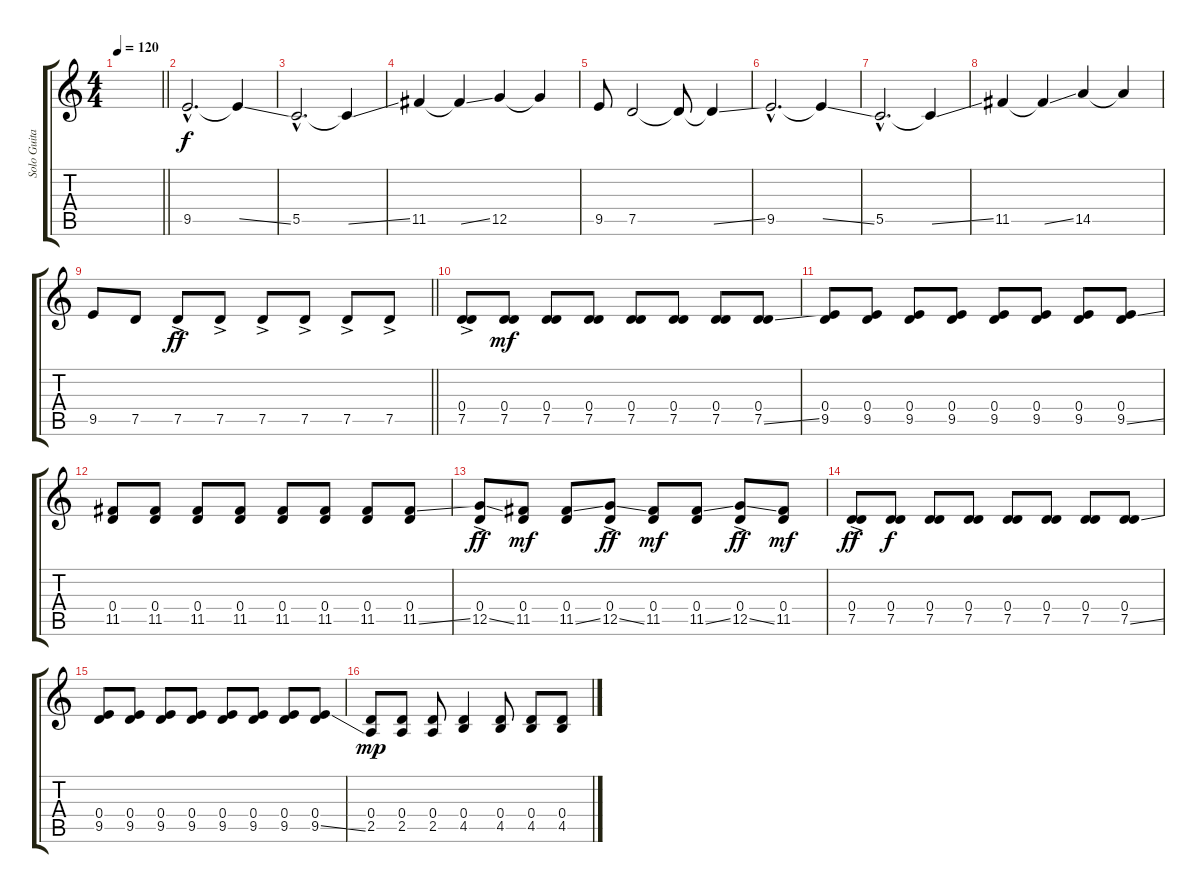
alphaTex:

\track ("Solo Guitar" "Solo Guita") {instrument electricguitarclean}
\staff {score tabs}
\tuning (E4 B3 G3 D3 G2 C2) {hide}
\ts (4 4)
\tempo 120
\clef g2
\barLineRight lightlight
\ks c
|
9.5{hac}.2{d dy f volume 8 instrument overdrivenguitar} 9.5{ss t}.4 |
5.5{hac}.2{d} 5.5{ss t}.4 |
11.5.4 11.5{ss t}.4 12.5.4 12.5{t}.4 |
9.5.8 7.5.2 7.5{t}.8 7.5{ss t}.4 |
9.5{hac}.2{d} 9.5{ss t}.4 |
5.5{hac}.2{d} 5.5{ss t}.4 |
11.5.4 11.5{ss t}.4 14.5.4 14.5{t}.4 |
\barLineRight lightlight
9.5.8 7.5.8 7.5{ac}.8{dy ff} 7.5{ac}.8 7.5{ac}.8 7.5{ac}.8 7.5{ac}.8 7.5{ac}.8 |
(0.4 7.5{ac}).8 (0.4 7.5).8{dy mf} (0.4 7.5).8 (0.4 7.5).8 (0.4 7.5).8 (0.4 7.5).8 (0.4 7.5).8 (0.4 7.5{ss}).8 |
(0.4 9.5).8 (0.4 9.5).8 (0.4 9.5).8 (0.4 9.5).8 (0.4 9.5).8 (0.4 9.5).8 (0.4 9.5).8 (0.4 9.5{ss}).8 |
(0.4 11.5).8 (0.4 11.5).8 (0.4 11.5).8 (0.4 11.5).8 (0.4 11.5).8 (0.4 11.5).8 (0.4 11.5).8 (0.4 11.5{ss}).8 |
(0.4 12.5{ss ac}).8{dy ff} (0.4 11.5).8{dy mf} (0.4 11.5{ss}).8 (0.4 12.5{ss ac}).8{dy ff} (0.4 11.5).8{dy mf} (0.4 11.5{ss}).8 (0.4 12.5{ss ac}).8{dy ff} (0.4 11.5).8{dy mf} |
(0.4 7.5{ac}).8{dy ff} (0.4 7.5).8{dy f} (0.4 7.5).8 (0.4 7.5).8 (0.4 7.5).8 (0.4 7.5).8 (0.4 7.5).8 (0.4 7.5{ss}).8 |
(0.4 9.5).8 (0.4 9.5).8 (0.4 9.5).8 (0.4 9.5).8 (0.4 9.5).8 (0.4 9.5).8 (0.4 9.5).8 (0.4 9.5{ss}).8 |
(0.4 2.5).8{dy mp} (0.4 2.5).8 (0.4 2.5).8 (0.4 4.5).4 (0.4 4.5).8 (0.4 4.5).8 (0.4 4.5{ss}).8
